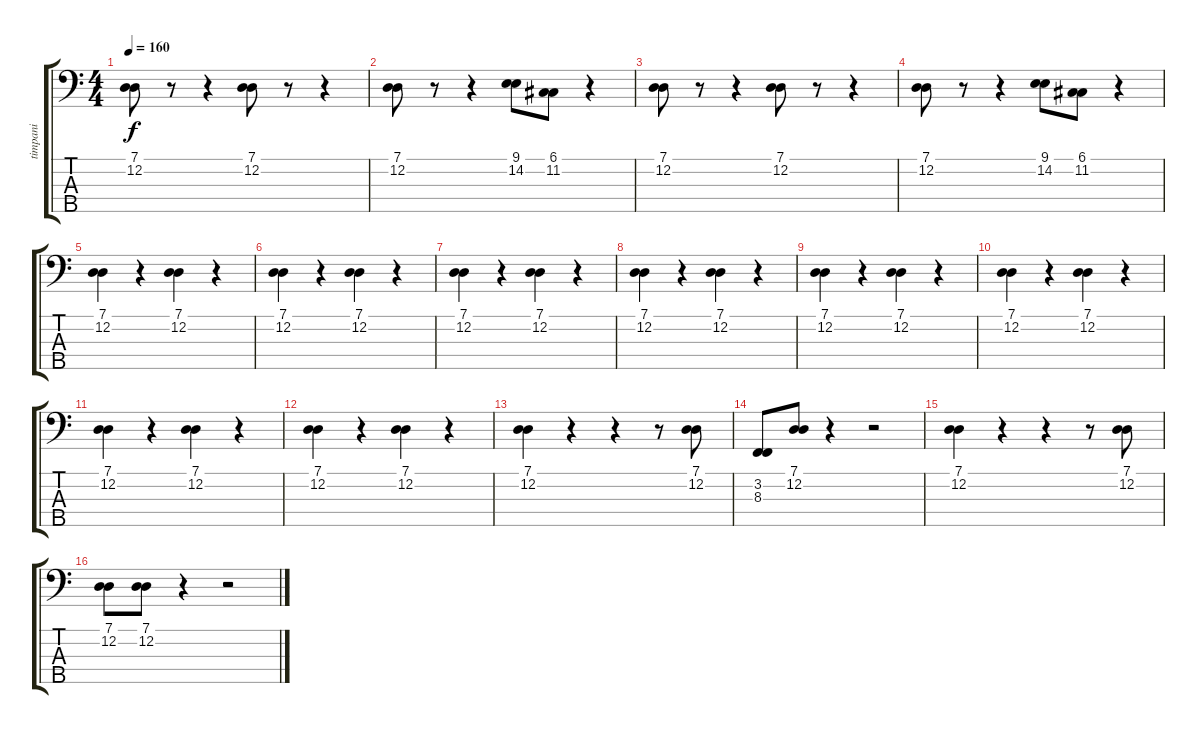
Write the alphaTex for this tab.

\track ("timpani" "timpani") {instrument timpani}
\staff {score tabs}
\tuning (G2 D2 A1 E1 B0) {hide}
\ts (4 4)
\tempo 160
\clef f4
\ks c
(7.1 12.2).8{dy f} r.8 r.4 (7.1 12.2).8 r.8 r.4 |
(7.1 12.2).8 r.8 r.4 (9.1 14.2).8 (6.1 11.2).8 r.4 |
(7.1 12.2).8 r.8 r.4 (7.1 12.2).8 r.8 r.4 |
(7.1 12.2).8 r.8 r.4 (9.1 14.2).8 (6.1 11.2).8 r.4 |
(7.1 12.2).4 r.4 (7.1 12.2).4 r.4 |
(7.1 12.2).4 r.4 (7.1 12.2).4 r.4 |
(7.1 12.2).4 r.4 (7.1 12.2).4 r.4 |
(7.1 12.2).4 r.4 (7.1 12.2).4 r.4 |
(7.1 12.2).4 r.4 (7.1 12.2).4 r.4 |
(7.1 12.2).4 r.4 (7.1 12.2).4 r.4 |
(7.1 12.2).4 r.4 (7.1 12.2).4 r.4 |
(7.1 12.2).4 r.4 (7.1 12.2).4 r.4 |
(7.1 12.2).4 r.4 r.4 r.8 (7.1 12.2).8 |
(3.2 8.3).8 (7.1 12.2).8 r.4 r.2 |
(7.1 12.2).4 r.4 r.4 r.8 (7.1 12.2).8 |
(7.1 12.2).8 (7.1 12.2).8 r.4 r.2
